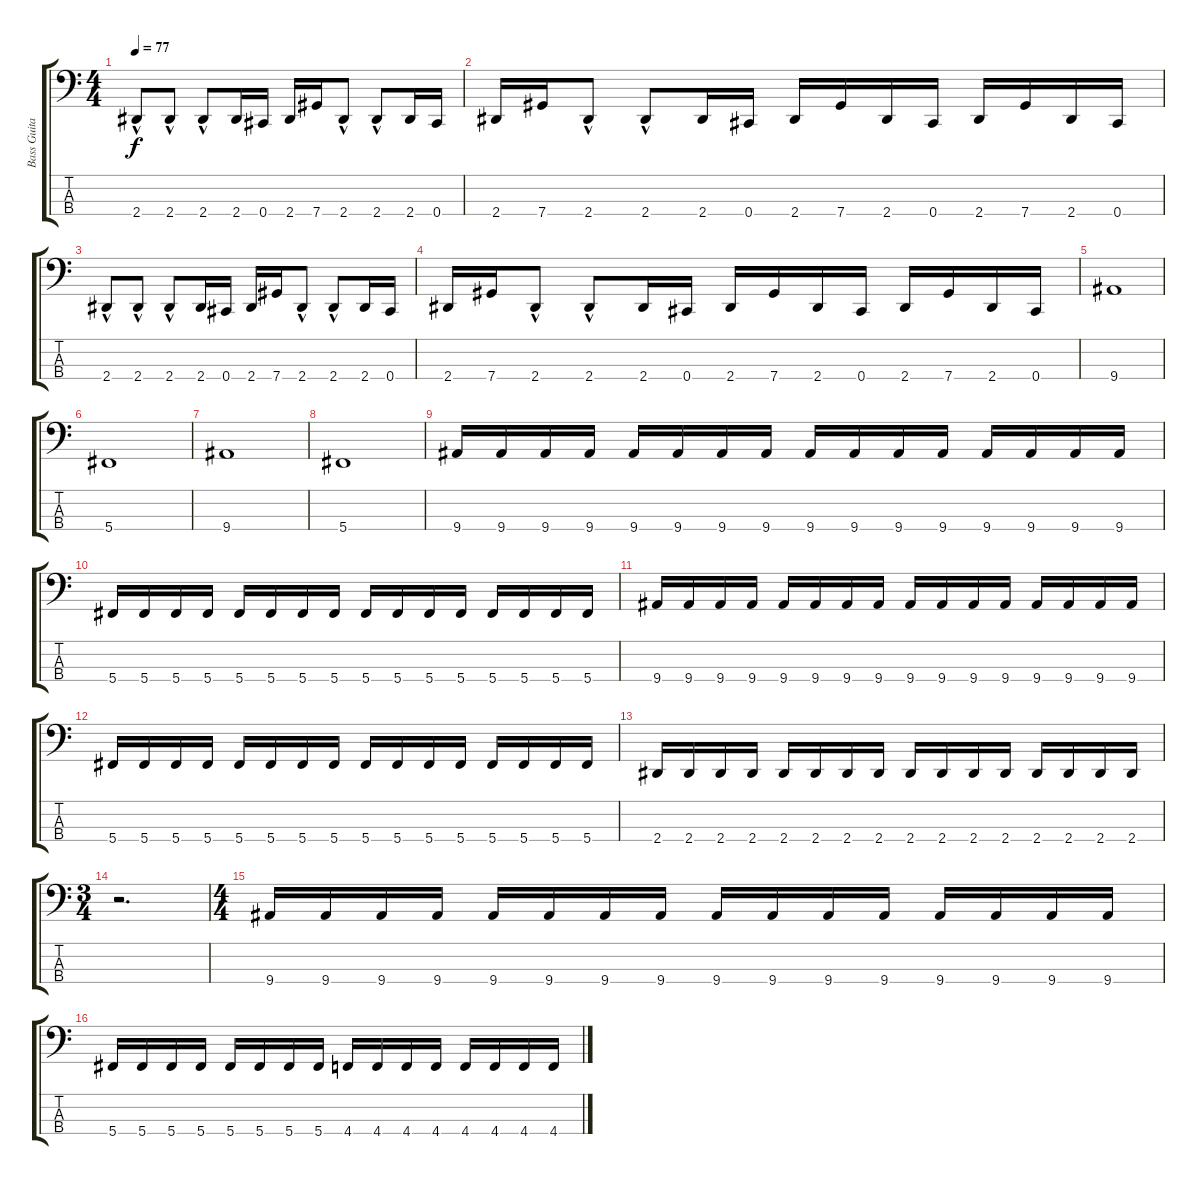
\track ("Bass Guitar" "Bass Guita") {instrument electricbasspick}
\staff {score tabs}
\tuning (Gb2 Db2 Ab1 Db1) {hide}
\ts (4 4)
\tempo 77
\clef f4
\ks c
2.4{hac}.8{dy f} 2.4{hac}.8 2.4{hac}.8 2.4.16 0.4.16 2.4.16 7.4.16 2.4{hac}.8 2.4{hac}.8 2.4.16 0.4.16 |
2.4.16 7.4.16 2.4{hac}.8 2.4{hac}.8 2.4.16 0.4.16 2.4.16 7.4.16 2.4.16 0.4.16 2.4.16 7.4.16 2.4.16 0.4.16 |
2.4{hac}.8 2.4{hac}.8 2.4{hac}.8 2.4.16 0.4.16 2.4.16 7.4.16 2.4{hac}.8 2.4{hac}.8 2.4.16 0.4.16 |
2.4.16 7.4.16 2.4{hac}.8 2.4{hac}.8 2.4.16 0.4.16 2.4.16 7.4.16 2.4.16 0.4.16 2.4.16 7.4.16 2.4.16 0.4.16 |
9.4.1 |
5.4.1 |
9.4.1 |
5.4.1 |
9.4.16 9.4.16 9.4.16 9.4.16 9.4.16 9.4.16 9.4.16 9.4.16 9.4.16 9.4.16 9.4.16 9.4.16 9.4.16 9.4.16 9.4.16 9.4.16 |
5.4.16 5.4.16 5.4.16 5.4.16 5.4.16 5.4.16 5.4.16 5.4.16 5.4.16 5.4.16 5.4.16 5.4.16 5.4.16 5.4.16 5.4.16 5.4.16 |
9.4.16 9.4.16 9.4.16 9.4.16 9.4.16 9.4.16 9.4.16 9.4.16 9.4.16 9.4.16 9.4.16 9.4.16 9.4.16 9.4.16 9.4.16 9.4.16 |
5.4.16 5.4.16 5.4.16 5.4.16 5.4.16 5.4.16 5.4.16 5.4.16 5.4.16 5.4.16 5.4.16 5.4.16 5.4.16 5.4.16 5.4.16 5.4.16 |
2.4.16 2.4.16 2.4.16 2.4.16 2.4.16 2.4.16 2.4.16 2.4.16 2.4.16 2.4.16 2.4.16 2.4.16 2.4.16 2.4.16 2.4.16 2.4.16 |
\ts (3 4)
r.2{d} |
\ts (4 4)
9.4.16 9.4.16 9.4.16 9.4.16 9.4.16 9.4.16 9.4.16 9.4.16 9.4.16 9.4.16 9.4.16 9.4.16 9.4.16 9.4.16 9.4.16 9.4.16 |
5.4.16 5.4.16 5.4.16 5.4.16 5.4.16 5.4.16 5.4.16 5.4.16 4.4.16 4.4.16 4.4.16 4.4.16 4.4.16 4.4.16 4.4.16 4.4.16
